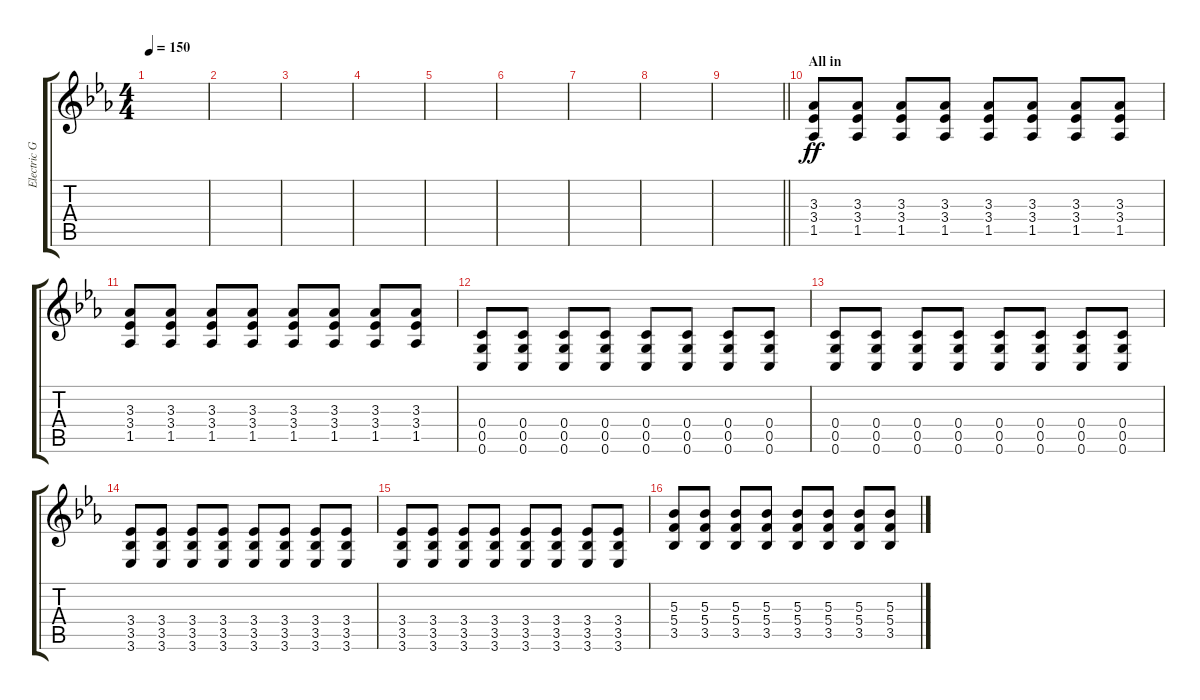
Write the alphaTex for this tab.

\track ("Electric Guitar 2" "Electric G") {instrument overdrivenguitar}
\staff {score tabs}
\tuning (D4 A3 F3 C3 G2 C2) {hide}
\ts (4 4)
\tempo 150
\clef g2
\ks cminor
|
|
|
|
|
|
|
|
\barLineRight lightlight
|
\section ("" "All in")
(3.3 3.4 1.5).8{dy ff volume 14} (3.3 3.4 1.5).8 (3.3 3.4 1.5).8 (3.3 3.4 1.5).8 (3.3 3.4 1.5).8 (3.3 3.4 1.5).8 (3.3 3.4 1.5).8 (3.3 3.4 1.5).8 |
(3.3 3.4 1.5).8 (3.3 3.4 1.5).8 (3.3 3.4 1.5).8 (3.3 3.4 1.5).8 (3.3 3.4 1.5).8 (3.3 3.4 1.5).8 (3.3 3.4 1.5).8 (3.3 3.4 1.5).8 |
(0.4 0.5 0.6).8 (0.4 0.5 0.6).8 (0.4 0.5 0.6).8 (0.4 0.5 0.6).8 (0.4 0.5 0.6).8 (0.4 0.5 0.6).8 (0.4 0.5 0.6).8 (0.4 0.5 0.6).8 |
(0.4 0.5 0.6).8 (0.4 0.5 0.6).8 (0.4 0.5 0.6).8 (0.4 0.5 0.6).8 (0.4 0.5 0.6).8 (0.4 0.5 0.6).8 (0.4 0.5 0.6).8 (0.4 0.5 0.6).8 |
(3.4 3.5 3.6).8 (3.4 3.5 3.6).8 (3.4 3.5 3.6).8 (3.4 3.5 3.6).8 (3.4 3.5 3.6).8 (3.4 3.5 3.6).8 (3.4 3.5 3.6).8 (3.4 3.5 3.6).8 |
(3.4 3.5 3.6).8 (3.4 3.5 3.6).8 (3.4 3.5 3.6).8 (3.4 3.5 3.6).8 (3.4 3.5 3.6).8 (3.4 3.5 3.6).8 (3.4 3.5 3.6).8 (3.4 3.5 3.6).8 |
(5.3 5.4 3.5).8 (5.3 5.4 3.5).8 (5.3 5.4 3.5).8 (5.3 5.4 3.5).8 (5.3 5.4 3.5).8 (5.3 5.4 3.5).8 (5.3 5.4 3.5).8 (5.3 5.4 3.5).8
